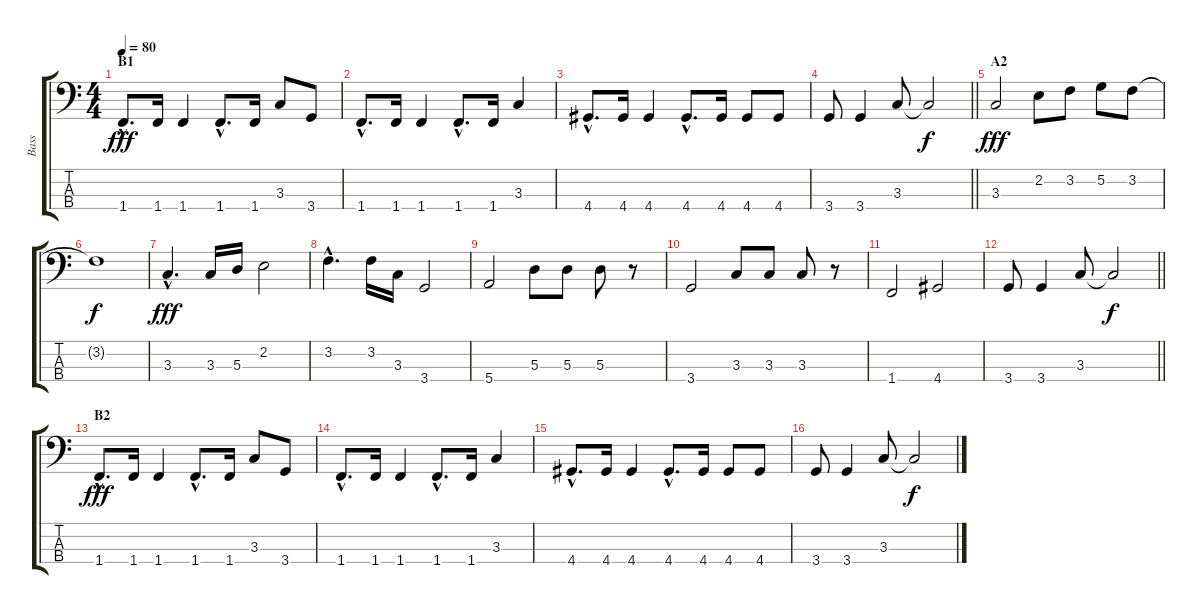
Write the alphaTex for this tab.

\track ("Bass" "Bass") {instrument electricbassfinger}
\staff {score tabs}
\tuning (G2 D2 A1 E1) {hide}
\ts (4 4)
\section ("" "B1")
\tempo 80
\clef f4
\ks c
1.4{hac}.8{d dy fff} 1.4.16 1.4.4 1.4{hac}.8{d} 1.4.16 3.3.8 3.4.8 |
1.4{hac}.8{d} 1.4.16 1.4.4 1.4{hac}.8{d} 1.4.16 3.3.4 |
4.4{hac}.8{d} 4.4.16 4.4.4 4.4{hac}.8{d} 4.4.16 4.4.8 4.4.8 |
\barLineRight lightlight
3.4.8 3.4.4 3.3.8 3.3{t}.2{dy f} |
\section ("" "A2")
3.3.2{dy fff} 2.2.8 3.2.8 5.2.8 3.2.8 |
3.2{t}.1{dy f} |
3.3{hac}.4{d dy fff} 3.3.16 5.3.16 2.2.2 |
3.2{hac}.4{d} 3.2.16 3.3.16 3.4.2 |
5.4.2 5.3.8 5.3.8 5.3.8 r.8 |
3.4.2 3.3.8 3.3.8 3.3.8 r.8 |
1.4.2 4.4.2 |
\barLineRight lightlight
3.4.8 3.4.4 3.3.8 3.3{t}.2{dy f} |
\section ("" "B2")
1.4{hac}.8{d dy fff} 1.4.16 1.4.4 1.4{hac}.8{d} 1.4.16 3.3.8 3.4.8 |
1.4{hac}.8{d} 1.4.16 1.4.4 1.4{hac}.8{d} 1.4.16 3.3.4 |
4.4{hac}.8{d} 4.4.16 4.4.4 4.4{hac}.8{d} 4.4.16 4.4.8 4.4.8 |
3.4.8 3.4.4 3.3.8 3.3{t}.2{dy f}
